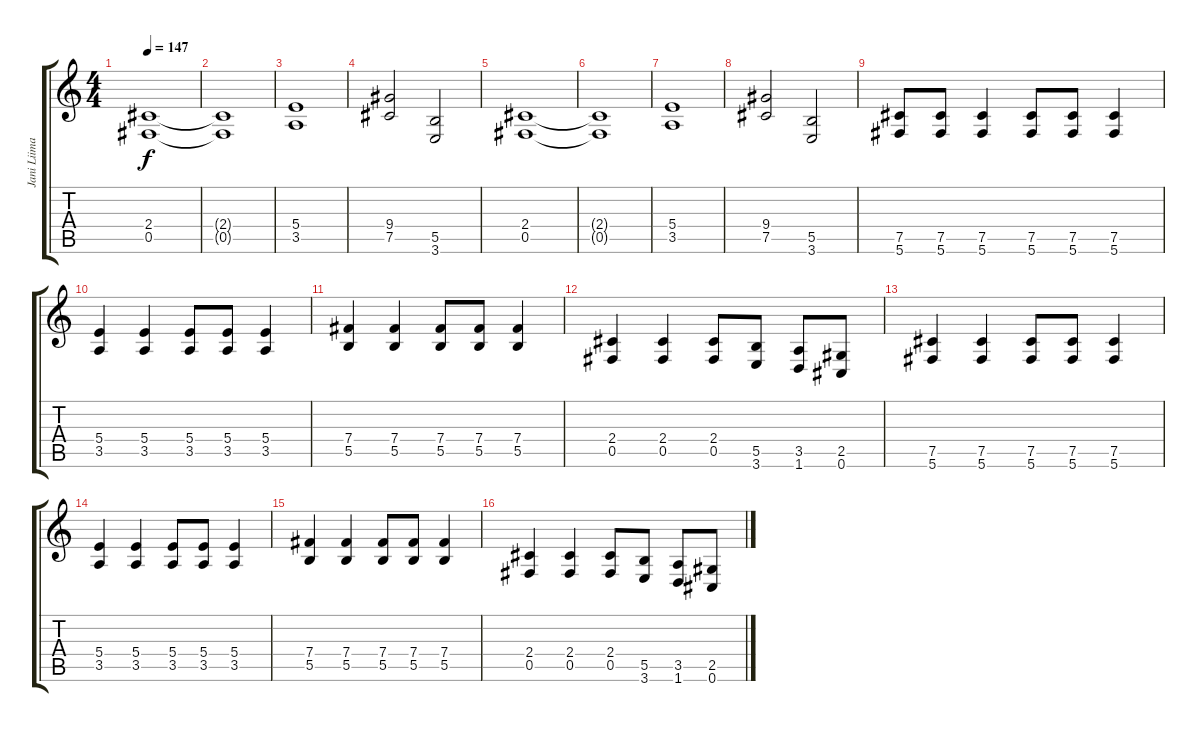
\track ("Jani Liimatainen-acc." "Jani Liima") {instrument distortionguitar}
\staff {score tabs}
\tuning (Db4 Ab3 E3 B2 Gb2 Db2) {hide}
\ts (4 4)
\tempo 147
\clef g2
\ks c
(2.4 0.5).1{dy f} |
(2.4{t} 0.5{t}).1 |
(5.4 3.5).1 |
(9.4 7.5).2 (5.5 3.6).2 |
(2.4 0.5).1 |
(2.4{t} 0.5{t}).1 |
(5.4 3.5).1 |
(9.4 7.5).2 (5.5 3.6).2 |
(7.5 5.6).8 (7.5 5.6).8 (7.5 5.6).4 (7.5 5.6).8 (7.5 5.6).8 (7.5 5.6).4 |
(5.4 3.5).4 (5.4 3.5).4 (5.4 3.5).8 (5.4 3.5).8 (5.4 3.5).4 |
(7.4 5.5).4 (7.4 5.5).4 (7.4 5.5).8 (7.4 5.5).8 (7.4 5.5).4 |
(2.4 0.5).4 (2.4 0.5).4 (2.4 0.5).8 (5.5 3.6).8 (3.5 1.6).8 (2.5 0.6).8 |
(7.5 5.6).4 (7.5 5.6).4 (7.5 5.6).8 (7.5 5.6).8 (7.5 5.6).4 |
(5.4 3.5).4 (5.4 3.5).4 (5.4 3.5).8 (5.4 3.5).8 (5.4 3.5).4 |
(7.4 5.5).4 (7.4 5.5).4 (7.4 5.5).8 (7.4 5.5).8 (7.4 5.5).4 |
(2.4 0.5).4 (2.4 0.5).4 (2.4 0.5).8 (5.5 3.6).8 (3.5 1.6).8 (2.5 0.6).8
